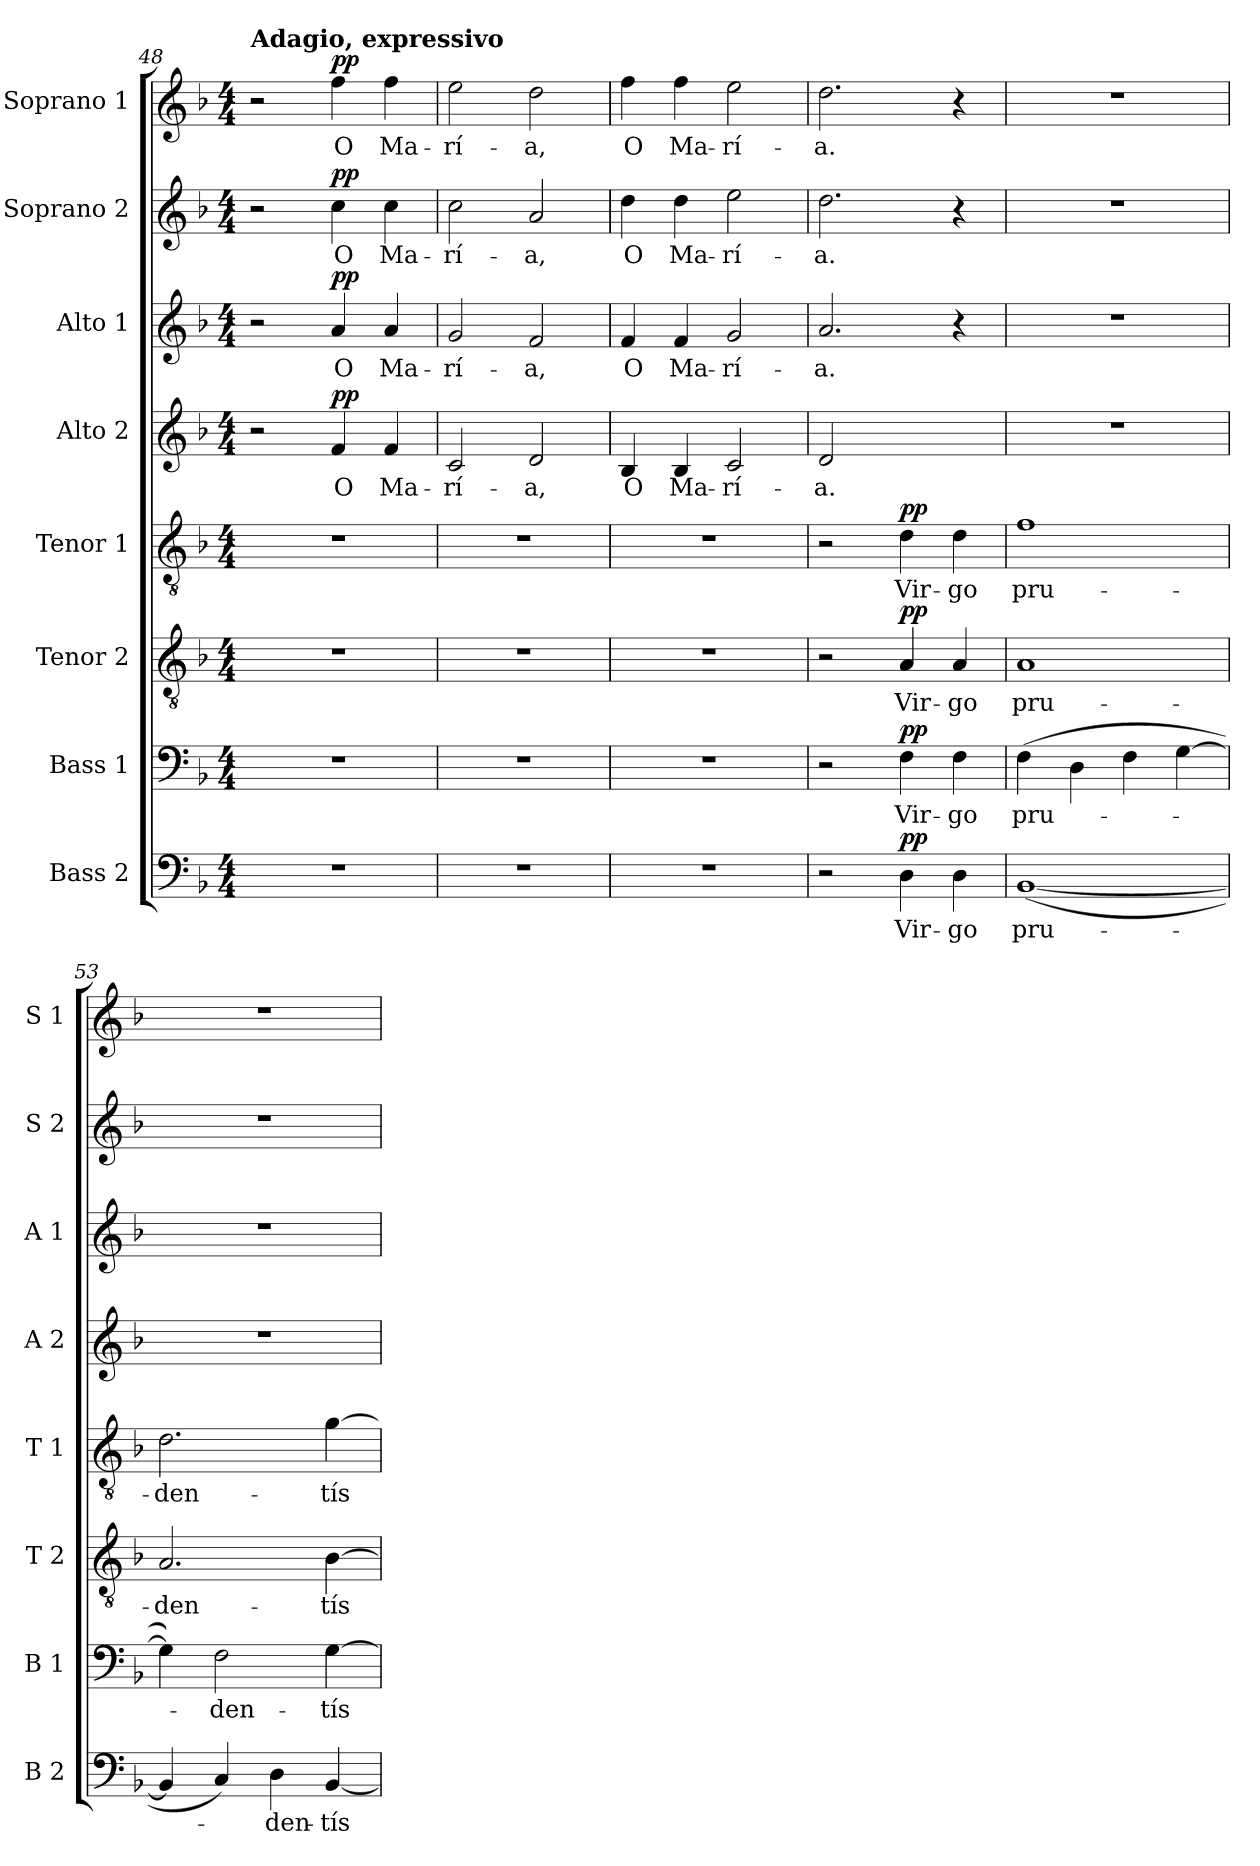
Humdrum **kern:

**kern	**text	**dynam	**kern	**text	**dynam	**kern	**text	**dynam	**kern	**text	**dynam	**kern	**text	**dynam	**kern	**text	**dynam	**kern	**text	**dynam	**kern	**text	**dynam
*part8	*part8	*part8	*part7	*part7	*part7	*part6	*part6	*part6	*part5	*part5	*part5	*part4	*part4	*part4	*part3	*part3	*part3	*part2	*part2	*part2	*part1	*part1	*part1
*staff8	*staff8	*staff8	*staff7	*staff7	*staff7	*staff6	*staff6	*staff6	*staff5	*staff5	*staff5	*staff4	*staff4	*staff4	*staff3	*staff3	*staff3	*staff2	*staff2	*staff2	*staff1	*staff1	*staff1
*I"Bass 2	*	*	*I"Bass 1	*	*	*I"Tenor 2	*	*	*I"Tenor 1	*	*	*I"Alto 2	*	*	*I"Alto 1	*	*	*I"Soprano 2	*	*	*I"Soprano 1	*	*
*I'B 2	*	*	*I'B 1	*	*	*I'T 2	*	*	*I'T 1	*	*	*I'A 2	*	*	*I'A 1	*	*	*I'S 2	*	*	*I'S 1	*	*
*clefF4	*	*	*clefF4	*	*	*clefGv2	*	*	*clefGv2	*	*	*clefG2	*	*	*clefG2	*	*	*clefG2	*	*	*clefG2	*	*
*k[b-]	*	*	*k[b-]	*	*	*k[b-]	*	*	*k[b-]	*	*	*k[b-]	*	*	*k[b-]	*	*	*k[b-]	*	*	*k[b-]	*	*
*d:	*	*	*d:	*	*	*d:	*	*	*d:	*	*	*d:	*	*	*d:	*	*	*d:	*	*	*d:	*	*
*M4/4	*	*	*M4/4	*	*	*M4/4	*	*	*M4/4	*	*	*M4/4	*	*	*M4/4	*	*	*M4/4	*	*	*M4/4	*	*
*MM60	*	*	*MM60	*	*	*MM60	*	*	*MM60	*	*	*MM60	*	*	*MM60	*	*	*MM60	*	*	*MM60	*	*
=48	=48	=48	=48	=48	=48	=48	=48	=48	=48	=48	=48	=48	=48	=48	=48	=48	=48	=48	=48	=48	=48	=48	=48
!	!	!	!	!	!	!	!	!	!	!	!	!	!	!	!	!	!	!	!	!	!LO:TX:a:B:t=Adagio, expressivo	!	!
1r	.	.	1r	.	.	1r	.	.	1r	.	.	2r	.	.	2r	.	.	2r	.	.	2r	.	.
!	!	!	!	!	!	!	!	!	!	!	!	!	!LO:LY:b	!LO:DY:a	!	!LO:LY:b	!LO:DY:a	!	!LO:LY:b	!LO:DY:a	!	!LO:LY:b	!LO:DY:a
.	.	.	.	.	.	.	.	.	.	.	.	4f/	O	pp	4a/	O	pp	4cc\	O	pp	4ff\	O	pp
!	!	!	!	!	!	!	!	!	!	!	!	!	!LO:LY:b	!	!	!LO:LY:b	!	!	!LO:LY:b	!	!	!LO:LY:b	!
.	.	.	.	.	.	.	.	.	.	.	.	4f/	Ma-	.	4a/	Ma-	.	4cc\	Ma-	.	4ff\	Ma-	.
=49	=49	=49	=49	=49	=49	=49	=49	=49	=49	=49	=49	=49	=49	=49	=49	=49	=49	=49	=49	=49	=49	=49	=49
!	!	!	!	!	!	!	!	!	!	!	!	!	!LO:LY:b	!	!	!LO:LY:b	!	!	!LO:LY:b	!	!	!LO:LY:b	!
1r	.	.	1r	.	.	1r	.	.	1r	.	.	2c/	-rí-	.	2g/	-rí-	.	2cc\	-rí-	.	2ee\	-rí-	.
!	!	!	!	!	!	!	!	!	!	!	!	!	!LO:LY:b	!	!	!LO:LY:b	!	!	!LO:LY:b	!	!	!LO:LY:b	!
.	.	.	.	.	.	.	.	.	.	.	.	2d/	-a,	.	2f/	-a,	.	2a/	-a,	.	2dd\	-a,	.
=50	=50	=50	=50	=50	=50	=50	=50	=50	=50	=50	=50	=50	=50	=50	=50	=50	=50	=50	=50	=50	=50	=50	=50
!	!	!	!	!	!	!	!	!	!	!	!	!	!LO:LY:b	!	!	!LO:LY:b	!	!	!LO:LY:b	!	!	!LO:LY:b	!
1r	.	.	1r	.	.	1r	.	.	1r	.	.	4B-/	O	.	4f/	O	.	4dd\	O	.	4ff\	O	.
!	!	!	!	!	!	!	!	!	!	!	!	!	!LO:LY:b	!	!	!LO:LY:b	!	!	!LO:LY:b	!	!	!LO:LY:b	!
.	.	.	.	.	.	.	.	.	.	.	.	4B-/	Ma-	.	4f/	Ma-	.	4dd\	Ma-	.	4ff\	Ma-	.
!	!	!	!	!	!	!	!	!	!	!	!	!	!LO:LY:b	!	!	!LO:LY:b	!	!	!LO:LY:b	!	!	!LO:LY:b	!
.	.	.	.	.	.	.	.	.	.	.	.	2c/	-rí-	.	2g/	-rí-	.	2ee\	-rí-	.	2ee\	-rí-	.
=51	=51	=51	=51	=51	=51	=51	=51	=51	=51	=51	=51	=51	=51	=51	=51	=51	=51	=51	=51	=51	=51	=51	=51
!	!	!	!	!	!	!	!	!	!	!	!	!	!LO:LY:b	!	!	!LO:LY:b	!	!	!LO:LY:b	!	!	!LO:LY:b	!
2r	.	.	2r	.	.	2r	.	.	2r	.	.	2d/	-a.	.	2.a/	-a.	.	2.dd\	-a.	.	2.dd\	-a.	.
!	!LO:LY:b	!LO:DY:a	!	!LO:LY:b	!LO:DY:a	!	!LO:LY:b	!LO:DY:a	!	!LO:LY:b	!LO:DY:a	!	!	!	!	!	!	!	!	!	!	!	!
4D\	Vir-	pp	4F\	Vir-	pp	4A/	Vir-	pp	4d\	Vir-	pp	2ryy	.	.	.	.	.	.	.	.	.	.	.
!	!LO:LY:b	!	!	!LO:LY:b	!	!	!LO:LY:b	!	!	!LO:LY:b	!	!	!	!	!	!	!	!	!	!	!	!	!
4D\	-go	.	4F\	-go	.	4A/	-go	.	4d\	-go	.	.	.	.	4r	.	.	4r	.	.	4r	.	.
!!LO:PB:g=z
=52	=52	=52	=52	=52	=52	=52	=52	=52	=52	=52	=52	=52	=52	=52	=52	=52	=52	=52	=52	=52	=52	=52	=52
!	!LO:LY:b	!	!	!LO:LY:b	!	!	!LO:LY:b	!	!	!LO:LY:b	!	!	!	!	!	!	!	!	!	!	!	!	!
(<[1BB-	pru-	.	(>4F\	pru-	.	1A	pru-	.	1f	pru-	.	1r	.	.	1r	.	.	1r	.	.	1r	.	.
.	.	.	4D\	.	.	.	.	.	.	.	.	.	.	.	.	.	.	.	.	.	.	.	.
.	.	.	4F\	.	.	.	.	.	.	.	.	.	.	.	.	.	.	.	.	.	.	.	.
.	.	.	[4G\	.	.	.	.	.	.	.	.	.	.	.	.	.	.	.	.	.	.	.	.
=53	=53	=53	=53	=53	=53	=53	=53	=53	=53	=53	=53	=53	=53	=53	=53	=53	=53	=53	=53	=53	=53	=53	=53
!	!	!	!	!	!	!	!LO:LY:b	!	!	!LO:LY:b	!	!	!	!	!	!	!	!	!	!	!	!	!
4BB-/]	.	.	4G\])	.	.	2.A/	-den-	.	2.d\	-den-	.	1r	.	.	1r	.	.	1r	.	.	1r	.	.
!	!	!	!	!LO:LY:b	!	!	!	!	!	!	!	!	!	!	!	!	!	!	!	!	!	!	!
4C/)	.	.	2F\	-den-	.	.	.	.	.	.	.	.	.	.	.	.	.	.	.	.	.	.	.
!	!LO:LY:b	!	!	!	!	!	!	!	!	!	!	!	!	!	!	!	!	!	!	!	!	!	!
4D\	-den-	.	.	.	.	.	.	.	.	.	.	.	.	.	.	.	.	.	.	.	.	.	.
!	!LO:LY:b	!	!	!LO:LY:b	!	!	!LO:LY:b	!	!	!LO:LY:b	!	!	!	!	!	!	!	!	!	!	!	!	!
[4BB-/	-tís-	.	[4G\	-tís-	.	[4B-\	-tís-	.	[4g\	-tís-	.	.	.	.	.	.	.	.	.	.	.	.	.
=	=	=	=	=	=	=	=	=	=	=	=	=	=	=	=	=	=	=	=	=	=	=	=
*-	*-	*-	*-	*-	*-	*-	*-	*-	*-	*-	*-	*-	*-	*-	*-	*-	*-	*-	*-	*-	*-	*-	*-
